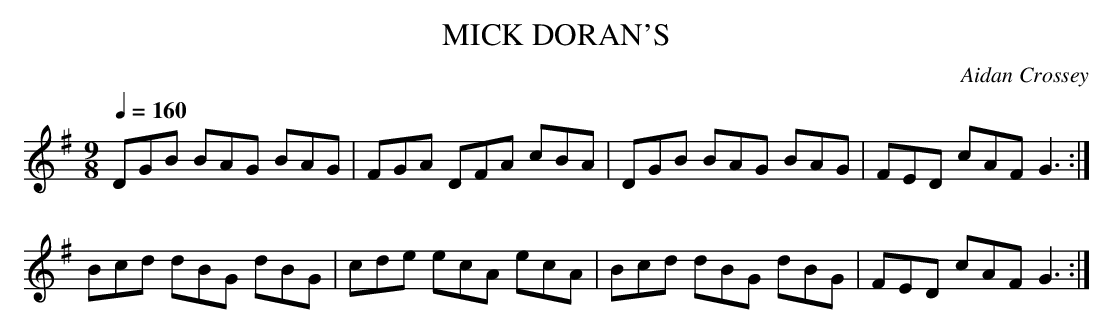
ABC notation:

X:1
T:MICK DORAN'S
C:Aidan Crossey
Q:1/4=160
M:9/8
L:1/8
K:G Major
DGB BAG BAG|FGA DFA cBA|DGB BAG BAG|FED cAF G3:|
Bcd dBG dBG|cde ecA ecA|Bcd dBG dBG|FED cAF G3:|
